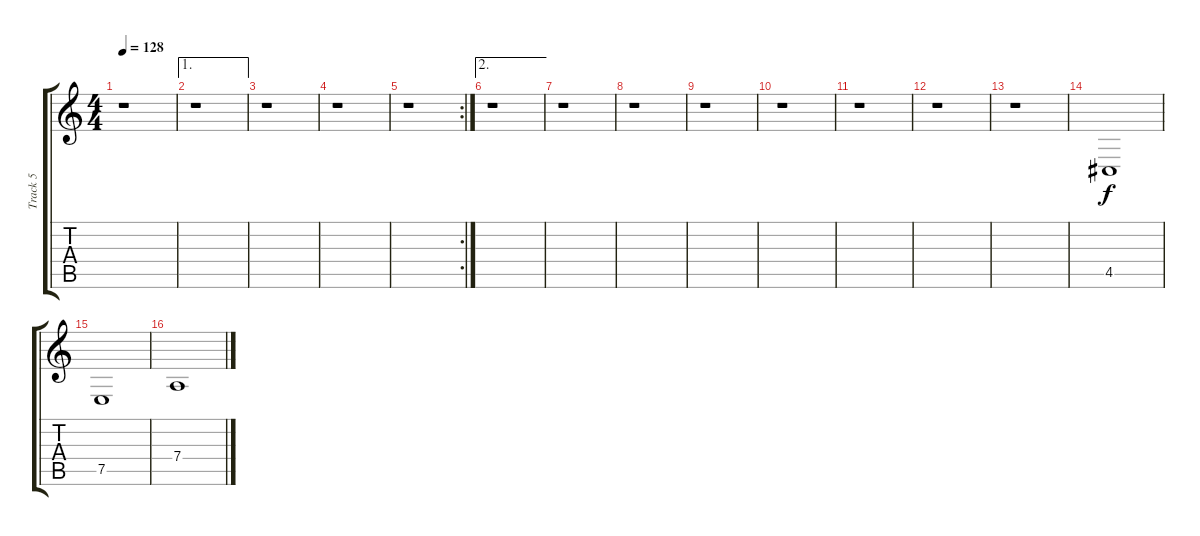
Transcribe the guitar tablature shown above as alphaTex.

\track ("Track 5" "Track 5") {instrument tubularbells}
\staff {score tabs}
\tuning (E4 B3 G3 D3 A2 E2) {hide}
\ts (4 4)
\tempo 128
\clef g2
\ks c
r.1{dy f} |
\ae 1
r.1 |
r.1 |
r.1 |
\rc 2
r.1 |
\ae 2
r.1 |
r.1 |
r.1 |
r.1 |
r.1 |
r.1 |
r.1 |
r.1 |
4.5.1 |
7.5.1 |
7.4.1
